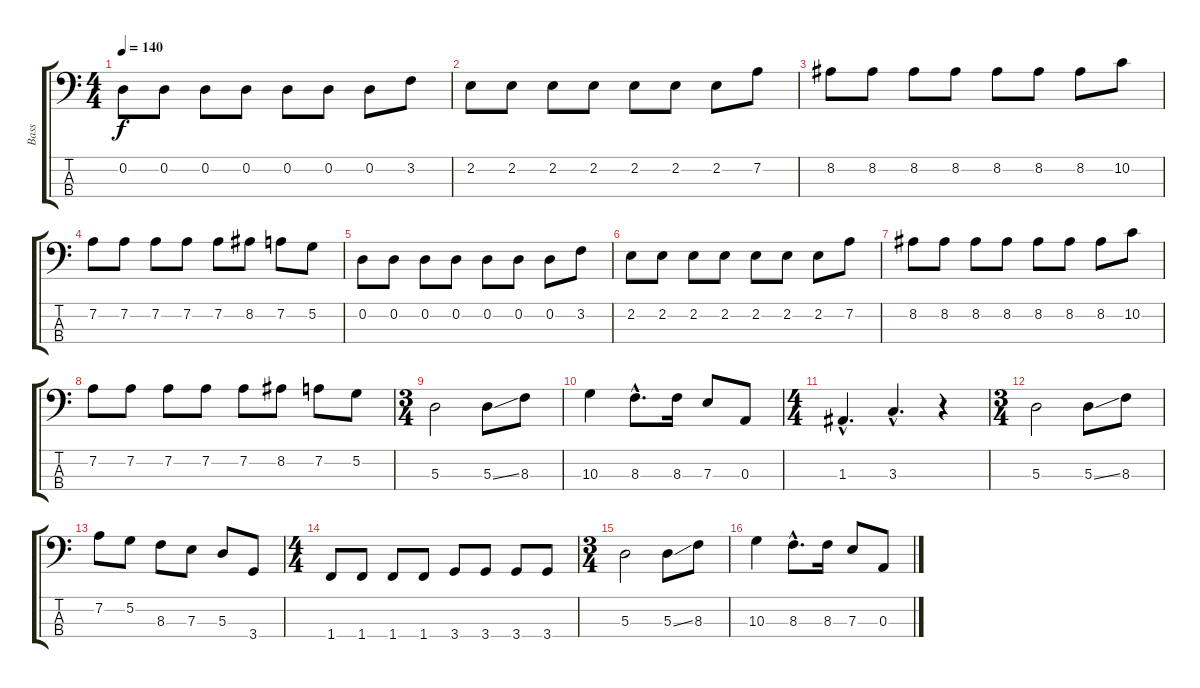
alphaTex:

\track ("Bass" "Bass") {instrument fretlessbass}
\staff {score tabs}
\tuning (G2 D2 A1 E1) {hide}
\ts (4 4)
\tempo 140
\clef f4
\ks c
0.2.8{dy f} 0.2.8 0.2.8 0.2.8 0.2.8 0.2.8 0.2.8 3.2.8 |
2.2.8 2.2.8 2.2.8 2.2.8 2.2.8 2.2.8 2.2.8 7.2.8 |
8.2.8 8.2.8 8.2.8 8.2.8 8.2.8 8.2.8 8.2.8 10.2.8 |
7.2.8 7.2.8 7.2.8 7.2.8 7.2.8 8.2.8 7.2.8 5.2.8 |
0.2.8 0.2.8 0.2.8 0.2.8 0.2.8 0.2.8 0.2.8 3.2.8 |
2.2.8 2.2.8 2.2.8 2.2.8 2.2.8 2.2.8 2.2.8 7.2.8 |
8.2.8 8.2.8 8.2.8 8.2.8 8.2.8 8.2.8 8.2.8 10.2.8 |
7.2.8 7.2.8 7.2.8 7.2.8 7.2.8 8.2.8 7.2.8 5.2.8 |
\ts (3 4)
5.3.2 5.3{ss}.8 8.3.8 |
10.3.4 8.3{hac}.8{d} 8.3.16 7.3.8 0.3.8 |
\ts (4 4)
1.3{hac}.4{d} 3.3{hac}.4{d} r.4 |
\ts (3 4)
5.3.2 5.3{ss}.8 8.3.8 |
7.2.8 5.2.8 8.3.8 7.3.8 5.3.8 3.4.8 |
\ts (4 4)
1.4.8 1.4.8 1.4.8 1.4.8 3.4.8 3.4.8 3.4.8 3.4.8 |
\ts (3 4)
5.3.2 5.3{ss}.8 8.3.8 |
10.3.4 8.3{hac}.8{d} 8.3.16 7.3.8 0.3.8
